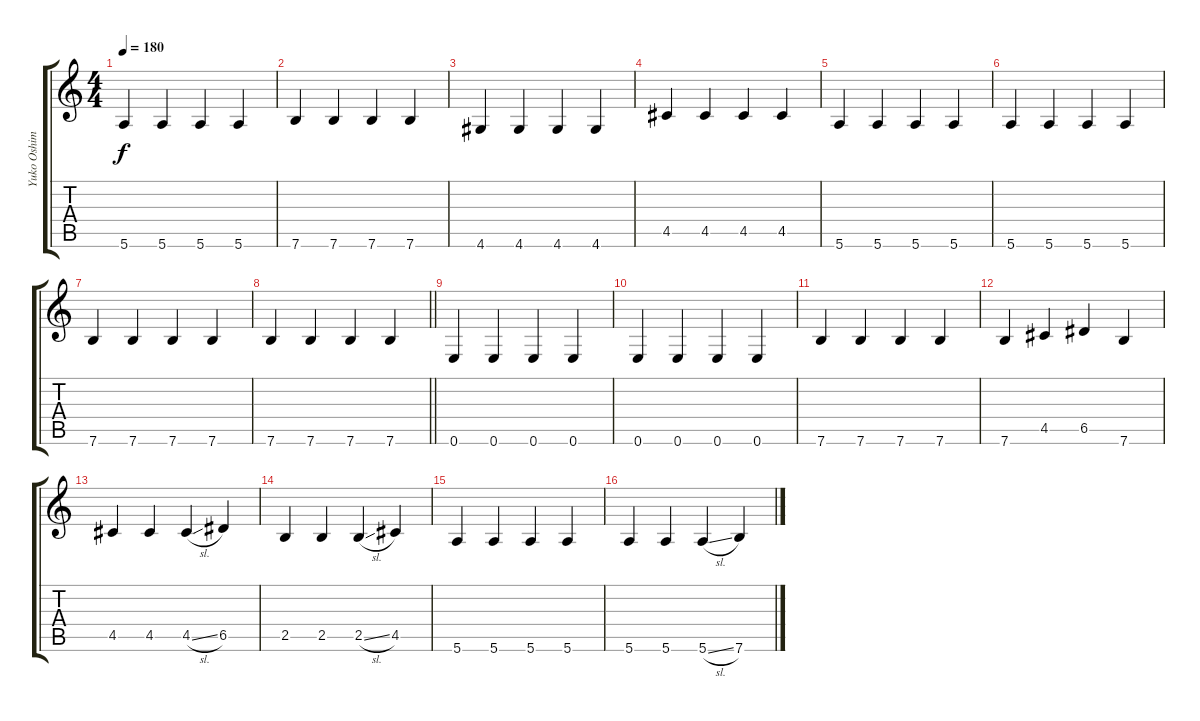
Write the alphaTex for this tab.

\track ("Yuko Oshima" "Yuko Oshim") {instrument electricbasspick}
\staff {score tabs}
\tuning (E4 B3 G3 D3 A2 E2) {hide}
\ts (4 4)
\tempo 180
\clef g2
\ks c
5.6.4{dy f} 5.6.4 5.6.4 5.6.4 |
7.6.4 7.6.4 7.6.4 7.6.4 |
4.6.4 4.6.4 4.6.4 4.6.4 |
4.5.4 4.5.4 4.5.4 4.5.4 |
5.6.4 5.6.4 5.6.4 5.6.4 |
5.6.4 5.6.4 5.6.4 5.6.4 |
7.6.4 7.6.4 7.6.4 7.6.4 |
\barLineRight lightlight
7.6.4 7.6.4 7.6.4 7.6.4 |
0.6.4 0.6.4 0.6.4 0.6.4 |
0.6.4 0.6.4 0.6.4 0.6.4 |
7.6.4 7.6.4 7.6.4 7.6.4 |
7.6.4 4.5.4 6.5.4 7.6.4 |
4.5.4 4.5.4 4.5{sl}.4 6.5.4 |
2.5.4 2.5.4 2.5{sl}.4 4.5.4 |
5.6.4 5.6.4 5.6.4 5.6.4 |
5.6.4 5.6.4 5.6{sl}.4 7.6.4
